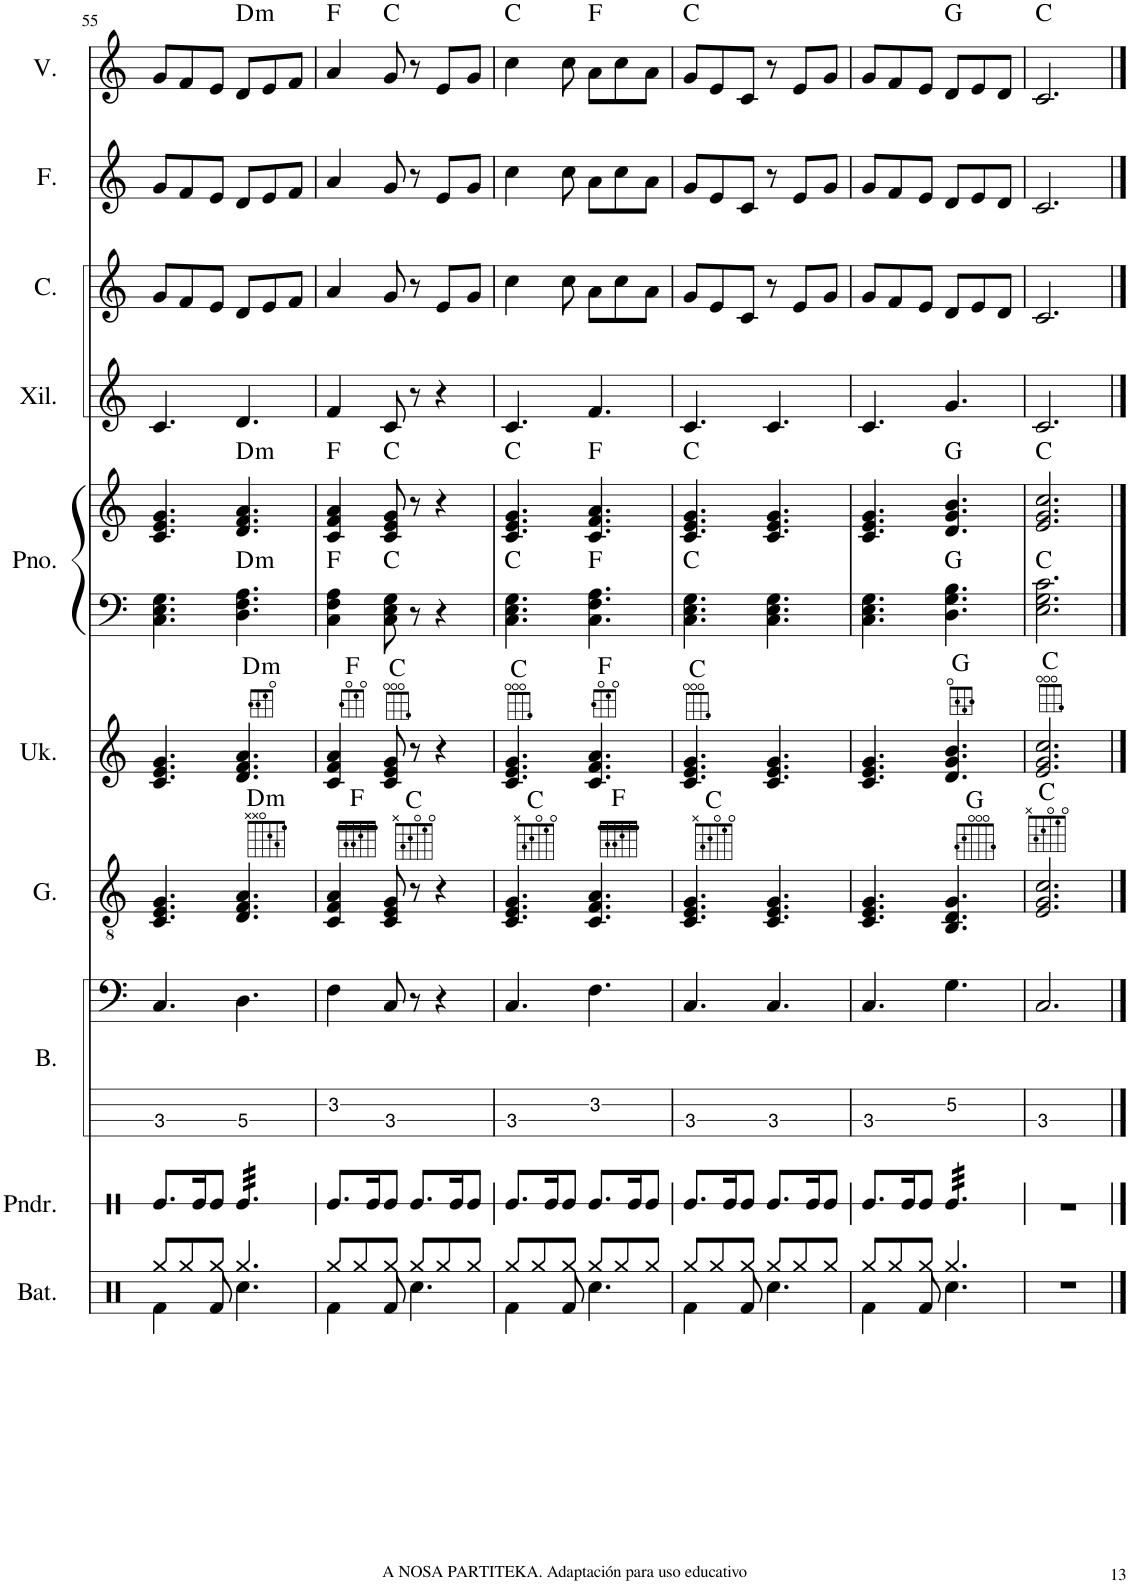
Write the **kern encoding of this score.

**kern	**kern	**kern	**kern	**kern	**harte	**kern	**harte	**kern	**kern	**harte	**kern	**kern	**kern	**kern	**harte
*part10	*part9	*part8	*part8	*part7	*part7	*part6	*part6	*part5	*part5	*part5	*part4	*part3	*part2	*part1	*part1
*staff12	*staff11	*staff10	*staff9	*staff8	*	*staff7	*	*staff6	*staff5	*	*staff4	*staff3	*staff2	*staff1	*
*I"Batería	*I"Pandeireta	*I"Baixo	*	*I"Guitarra	*	*I"Ukelele	*	*I"Piano	*	*	*I"Xilófono	*I"Carillón	*I"Frauta	*I"Voz	*
*I'Bat.	*I'Pndr.	*I'B.	*	*I'G.	*	*I'Uk.	*	*I'Pno.	*	*	*I'Xil.	*I'C.	*I'F.	*I'V.	*
!!LO:PB:g=z
*clefX	*clefX	*	*clefF4	*clefGv2	*	*clefG2	*	*clefF4	*clefG2	*	*clefG2	*clefG2	*clefG2	*clefG2	*
*	*	*Trd7c12	*Trd7c12	*	*	*	*	*	*	*	*Trd-7c-12	*Trd-14c-24	*	*	*
*k[]	*k[]	*k[]	*k[]	*k[]	*	*k[]	*	*k[]	*k[]	*	*k[]	*k[]	*k[]	*k[]	*
*M6/8	*M6/8	*M6/8	*M6/8	*M6/8	*	*M6/8	*	*M6/8	*M6/8	*	*M6/8	*M6/8	*M6/8	*M6/8	*
=55	=55	=55	=55	=55	=55	=55	=55	=55	=55	=55	=55	=55	=55	=55	=55
*^	*	*	*	*	*	*	*	*	*	*	*	*	*	*	*
8Rgg/L	4Rf\	8.Re/L	4.C	4.C/	4.C/ 4.E/ 4.G/	.	4.c/ 4.e/ 4.g/	.	4.C\ 4.E\ 4.G\	4.c/ 4.e/ 4.g/	.	4.c/	8g/L	8g/L	8g/L	.
8Rgg/	.	.	.	.	.	.	.	.	.	.	.	.	8f/	8f/	8f/	.
.	.	16Re/K	.	.	.	.	.	.	.	.	.	.	.	.	.	.
8Rgg/J	8Rf/	8Re/J	.	.	.	.	.	.	.	.	.	.	8e/J	8e/J	8e/J	.
!	!	!	!	!	!	!LO:H:kt=m	!	!LO:H:kt=m	!	!	!LO:H:n=1:kt=m	!	!	!	!	!
!	!	!	!	!	!	!	!	!	!	!	!LO:H:n=2:kt=m	!	!	!	!	!LO:H:kt=m
*	*	*tremolo	*	*	*	*	*	*	*	*	*	*	*	*	*	*
4.Rgg/	4.Rcc\	32Re/LLL	4.D	4.D\	4.D/ 4.F/ 4.A/	D:min	4.d/ 4.f/ 4.a/	D:min	4.D\ 4.F\ 4.A\	4.d/ 4.f/ 4.a/	D:min D:min	4.d/	8d/L	8d/L	8d/L	D:min
.	.	32Re/	.	.	.	.	.	.	.	.	.	.	.	.	.	.
.	.	32Re/	.	.	.	.	.	.	.	.	.	.	.	.	.	.
.	.	32Re/	.	.	.	.	.	.	.	.	.	.	.	.	.	.
.	.	32Re/	.	.	.	.	.	.	.	.	.	.	8e/	8e/	8e/	.
.	.	32Re/	.	.	.	.	.	.	.	.	.	.	.	.	.	.
.	.	32Re/	.	.	.	.	.	.	.	.	.	.	.	.	.	.
.	.	32Re/	.	.	.	.	.	.	.	.	.	.	.	.	.	.
.	.	32Re/	.	.	.	.	.	.	.	.	.	.	8f/J	8f/J	8f/J	.
.	.	32Re/	.	.	.	.	.	.	.	.	.	.	.	.	.	.
.	.	32Re/	.	.	.	.	.	.	.	.	.	.	.	.	.	.
.	.	32Re/JJJ	.	.	.	.	.	.	.	.	.	.	.	.	.	.
*	*	*Xtremolo	*	*	*	*	*	*	*	*	*	*	*	*	*	*
=56	=56	=56	=56	=56	=56	=56	=56	=56	=56	=56	=56	=56	=56	=56	=56	=56
8Rgg/L	4Rf\	8.Re/L	4F	4F\	4C/ 4F/ 4A/	F:maj	4c/ 4f/ 4a/	F:maj	4C\ 4F\ 4A\	4c/ 4f/ 4a/	F:maj F:maj	4f/	4a/	4a/	4a/	F:maj
8Rgg/	.	.	.	.	.	.	.	.	.	.	.	.	.	.	.	.
.	.	16Re/K	.	.	.	.	.	.	.	.	.	.	.	.	.	.
8Rgg/J	8Rf/	8Re/J	8C	8C/	8C/ 8E/ 8G/	C:maj	8c/ 8e/ 8g/	C:maj	8C\ 8E\ 8G\	8c/ 8e/ 8g/	C:maj C:maj	8c/	8g/	8g/	8g/	C:maj
8Rgg/L	4.Rcc\	8.Re/L	8r	8r	8r	.	8r	.	8r	8r	.	8r	8r	8r	8r	.
8Rgg/	.	.	4r	4r	4r	.	4r	.	4r	4r	.	4r	8e/L	8e/L	8e/L	.
.	.	16Re/K	.	.	.	.	.	.	.	.	.	.	.	.	.	.
8Rgg/J	.	8Re/J	.	.	.	.	.	.	.	.	.	.	8g/J	8g/J	8g/J	.
=57	=57	=57	=57	=57	=57	=57	=57	=57	=57	=57	=57	=57	=57	=57	=57	=57
8Rgg/L	4Rf\	8.Re/L	4.C	4.C/	4.C/ 4.E/ 4.G/	C:maj	4.c/ 4.e/ 4.g/	C:maj	4.C\ 4.E\ 4.G\	4.c/ 4.e/ 4.g/	C:maj C:maj	4.c/	4cc\	4cc\	4cc\	C:maj
8Rgg/	.	.	.	.	.	.	.	.	.	.	.	.	.	.	.	.
.	.	16Re/K	.	.	.	.	.	.	.	.	.	.	.	.	.	.
8Rgg/J	8Rf/	8Re/J	.	.	.	.	.	.	.	.	.	.	8cc\	8cc\	8cc\	.
8Rgg/L	4.Rcc\	8.Re/L	4.F	4.F\	4.C/ 4.F/ 4.A/	F:maj	4.c/ 4.f/ 4.a/	F:maj	4.C\ 4.F\ 4.A\	4.c/ 4.f/ 4.a/	F:maj F:maj	4.f/	8a\L	8a\L	8a\L	F:maj
8Rgg/	.	.	.	.	.	.	.	.	.	.	.	.	8cc\	8cc\	8cc\	.
.	.	16Re/K	.	.	.	.	.	.	.	.	.	.	.	.	.	.
8Rgg/J	.	8Re/J	.	.	.	.	.	.	.	.	.	.	8a\J	8a\J	8a\J	.
=58	=58	=58	=58	=58	=58	=58	=58	=58	=58	=58	=58	=58	=58	=58	=58	=58
8Rgg/L	4Rf\	8.Re/L	4.C	4.C/	4.C/ 4.E/ 4.G/	C:maj	4.c/ 4.e/ 4.g/	C:maj	4.C\ 4.E\ 4.G\	4.c/ 4.e/ 4.g/	C:maj C:maj	4.c/	8g/L	8g/L	8g/L	C:maj
8Rgg/	.	.	.	.	.	.	.	.	.	.	.	.	8e/	8e/	8e/	.
.	.	16Re/K	.	.	.	.	.	.	.	.	.	.	.	.	.	.
8Rgg/J	8Rf/	8Re/J	.	.	.	.	.	.	.	.	.	.	8c/J	8c/J	8c/J	.
8Rgg/L	4.Rcc\	8.Re/L	4.C	4.C/	4.C/ 4.E/ 4.G/	.	4.c/ 4.e/ 4.g/	.	4.C\ 4.E\ 4.G\	4.c/ 4.e/ 4.g/	.	4.c/	8r	8r	8r	.
8Rgg/	.	.	.	.	.	.	.	.	.	.	.	.	8e/L	8e/L	8e/L	.
.	.	16Re/K	.	.	.	.	.	.	.	.	.	.	.	.	.	.
8Rgg/J	.	8Re/J	.	.	.	.	.	.	.	.	.	.	8g/J	8g/J	8g/J	.
=59	=59	=59	=59	=59	=59	=59	=59	=59	=59	=59	=59	=59	=59	=59	=59	=59
8Rgg/L	4Rf\	8.Re/L	4.C	4.C/	4.C/ 4.E/ 4.G/	.	4.c/ 4.e/ 4.g/	.	4.C\ 4.E\ 4.G\	4.c/ 4.e/ 4.g/	.	4.c/	8g/L	8g/L	8g/L	.
8Rgg/	.	.	.	.	.	.	.	.	.	.	.	.	8f/	8f/	8f/	.
.	.	16Re/K	.	.	.	.	.	.	.	.	.	.	.	.	.	.
8Rgg/J	8Rf/	8Re/J	.	.	.	.	.	.	.	.	.	.	8e/J	8e/J	8e/J	.
*	*	*tremolo	*	*	*	*	*	*	*	*	*	*	*	*	*	*
4.Rgg/	4.Rcc\	32Re/LLL	4.G	4.G\	4.BB/ 4.D/ 4.G/	G:maj	4.d/ 4.g/ 4.b/	G:maj	4.D\ 4.G\ 4.B\	4.d/ 4.g/ 4.b/	G:maj G:maj	4.g/	8d/L	8d/L	8d/L	G:maj
.	.	32Re/	.	.	.	.	.	.	.	.	.	.	.	.	.	.
.	.	32Re/	.	.	.	.	.	.	.	.	.	.	.	.	.	.
.	.	32Re/	.	.	.	.	.	.	.	.	.	.	.	.	.	.
.	.	32Re/	.	.	.	.	.	.	.	.	.	.	8e/	8e/	8e/	.
.	.	32Re/	.	.	.	.	.	.	.	.	.	.	.	.	.	.
.	.	32Re/	.	.	.	.	.	.	.	.	.	.	.	.	.	.
.	.	32Re/	.	.	.	.	.	.	.	.	.	.	.	.	.	.
.	.	32Re/	.	.	.	.	.	.	.	.	.	.	8d/J	8d/J	8d/J	.
.	.	32Re/	.	.	.	.	.	.	.	.	.	.	.	.	.	.
.	.	32Re/	.	.	.	.	.	.	.	.	.	.	.	.	.	.
.	.	32Re/JJJ	.	.	.	.	.	.	.	.	.	.	.	.	.	.
*	*	*Xtremolo	*	*	*	*	*	*	*	*	*	*	*	*	*	*
*v	*v	*	*	*	*	*	*	*	*	*	*	*	*	*	*	*
=60	=60	=60	=60	=60	=60	=60	=60	=60	=60	=60	=60	=60	=60	=60	=60
2.r	2.r	2.C	2.C/	2.E/ 2.G/ 2.c/	C:maj	2.e/ 2.g/ 2.cc/	C:maj	2.E\ 2.G\ 2.c\	2.e/ 2.g/ 2.cc/	C:maj C:maj	2.c/	2.c/	2.c/	2.c/	C:maj
==	==	==	==	==	==	==	==	==	==	==	==	==	==	==	==
*-	*-	*-	*-	*-	*-	*-	*-	*-	*-	*-	*-	*-	*-	*-	*-
